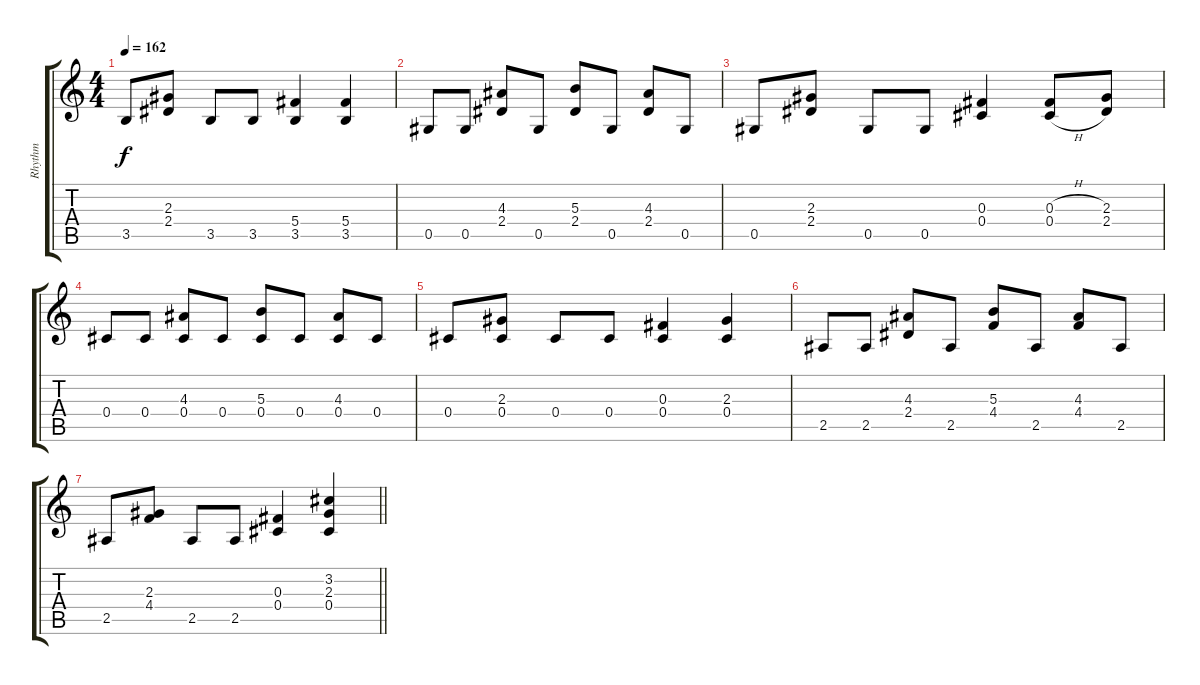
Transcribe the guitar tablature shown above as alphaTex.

\track ("Rhythm" "Rhythm") {instrument distortionguitar}
\staff {score tabs}
\tuning (Eb4 Bb3 Gb3 Db3 Ab2 Eb2) {hide}
\ts (4 4)
\tempo 162
\clef g2
\ks c
3.5.8{dy f} (2.3 2.4).8 3.5.8 3.5.8 (5.4 3.5).4 (5.4 3.5).4 |
0.5.8 0.5.8 (4.3 2.4).8 0.5.8 (5.3 2.4).8 0.5.8 (4.3 2.4).8 0.5.8 |
0.5.8 (2.3 2.4).8 0.5.8 0.5.8 (0.3 0.4).4 (0.3{h} 0.4{h}).8 (2.3 2.4).8 |
0.4.8 0.4.8 (4.3 0.4).8 0.4.8 (5.3 0.4).8 0.4.8 (4.3 0.4).8 0.4.8 |
0.4.8 (2.3 0.4).8 0.4.8 0.4.8 (0.3 0.4).4 (2.3 0.4).4 |
2.5.8 2.5.8 (4.3 2.4).8 2.5.8 (5.3 4.4).8 2.5.8 (4.3 4.4).8 2.5.8 |
\barLineRight lightlight
2.5.8 (2.3 4.4).8 2.5.8 2.5.8 (0.3 0.4).4 (3.2 2.3 0.4).4
